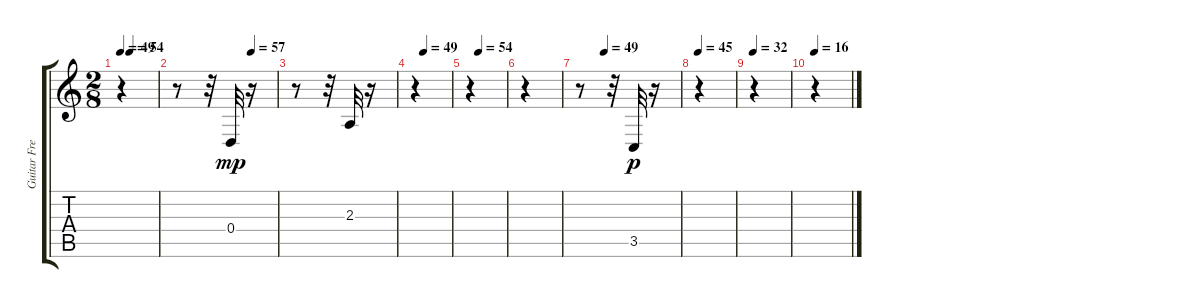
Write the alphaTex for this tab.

\track ("Guitar Fret Noise" "Guitar Fre") {instrument guitarfretnoise}
\staff {score tabs}
\tuning (E4 B3 G3 D3 A2 E2) {hide}
\ts (2 8)
\tempo 49
\tempo (54 0.25)
\clef g2
\ks c
r.4{dy mp} |
\tempo (57 0.75)
r.8 r.32 0.4.32 r.16 |
r.8 r.32 2.3.32 r.16 |
\tempo (49 0.25)
r.4 |
\tempo (54 0.25)
r.4 |
r.4 |
\tempo (49 0.25)
r.8 r.32 3.5.32{dy p} r.16 |
\tempo 45
r.4 |
\tempo 32
r.4 |
\tempo 16
r.4
